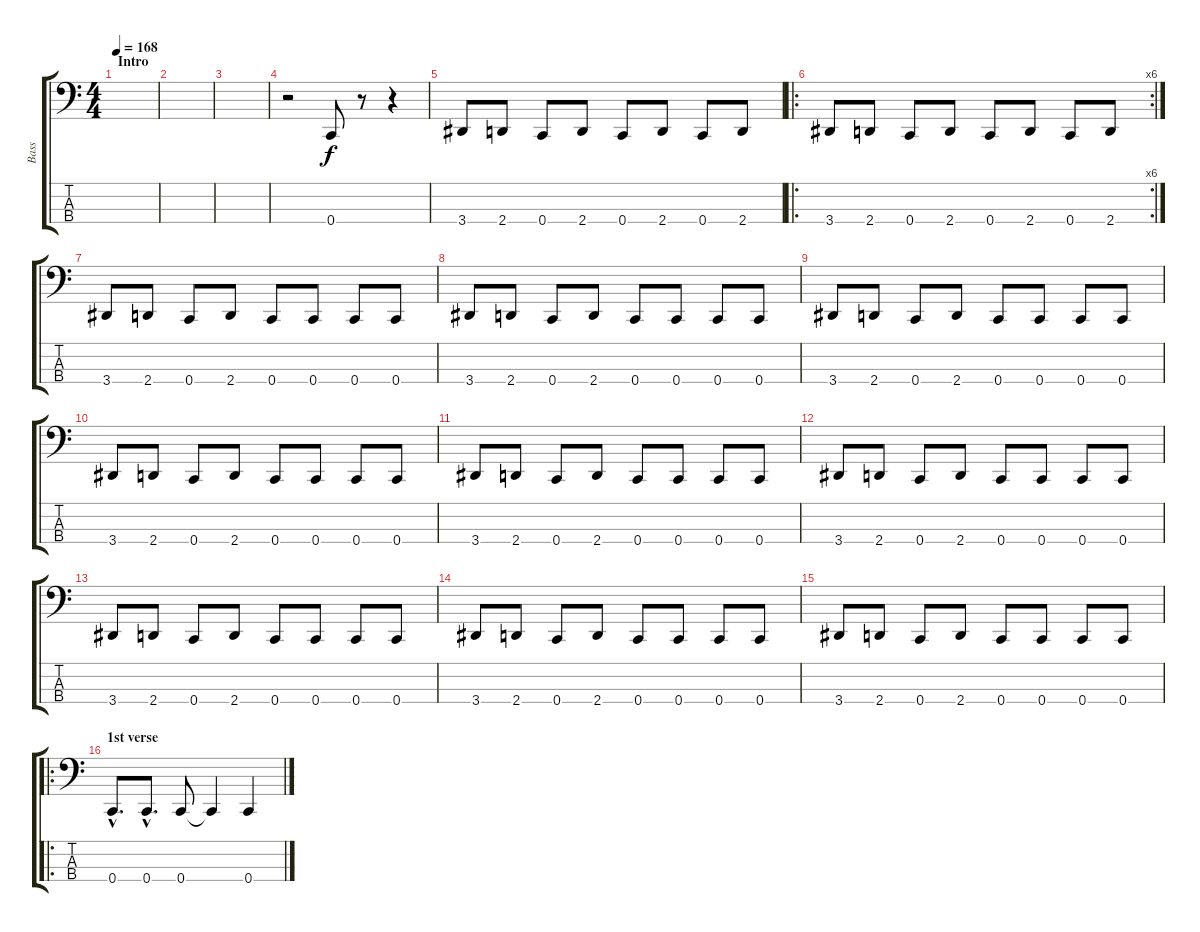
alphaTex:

\track ("Bass" "Bass") {instrument electricbasspick}
\staff {score tabs}
\tuning (F2 C2 G1 C1) {hide}
\ts (4 4)
\section ("" "Intro")
\tempo 168
\clef f4
\ks c
|
|
|
r.2 0.4.8 r.8 r.4 |
3.4.8 2.4.8 0.4.8 2.4.8 0.4.8 2.4.8 0.4.8 2.4.8 |
\ro
\rc 6
3.4.8 2.4.8 0.4.8 2.4.8 0.4.8 2.4.8 0.4.8 2.4.8 |
3.4.8 2.4.8 0.4.8 2.4.8 0.4.8 0.4.8 0.4.8 0.4.8 |
3.4.8 2.4.8 0.4.8 2.4.8 0.4.8 0.4.8 0.4.8 0.4.8 |
3.4.8 2.4.8 0.4.8 2.4.8 0.4.8 0.4.8 0.4.8 0.4.8 |
3.4.8 2.4.8 0.4.8 2.4.8 0.4.8 0.4.8 0.4.8 0.4.8 |
3.4.8 2.4.8 0.4.8 2.4.8 0.4.8 0.4.8 0.4.8 0.4.8 |
3.4.8 2.4.8 0.4.8 2.4.8 0.4.8 0.4.8 0.4.8 0.4.8 |
3.4.8 2.4.8 0.4.8 2.4.8 0.4.8 0.4.8 0.4.8 0.4.8 |
3.4.8 2.4.8 0.4.8 2.4.8 0.4.8 0.4.8 0.4.8 0.4.8 |
3.4.8 2.4.8 0.4.8 2.4.8 0.4.8 0.4.8 0.4.8 0.4.8 |
\ro
\section ("" "1st verse")
0.4{hac}.8{d} 0.4{hac}.8{d} 0.4.8 0.4{t}.4 0.4.4
